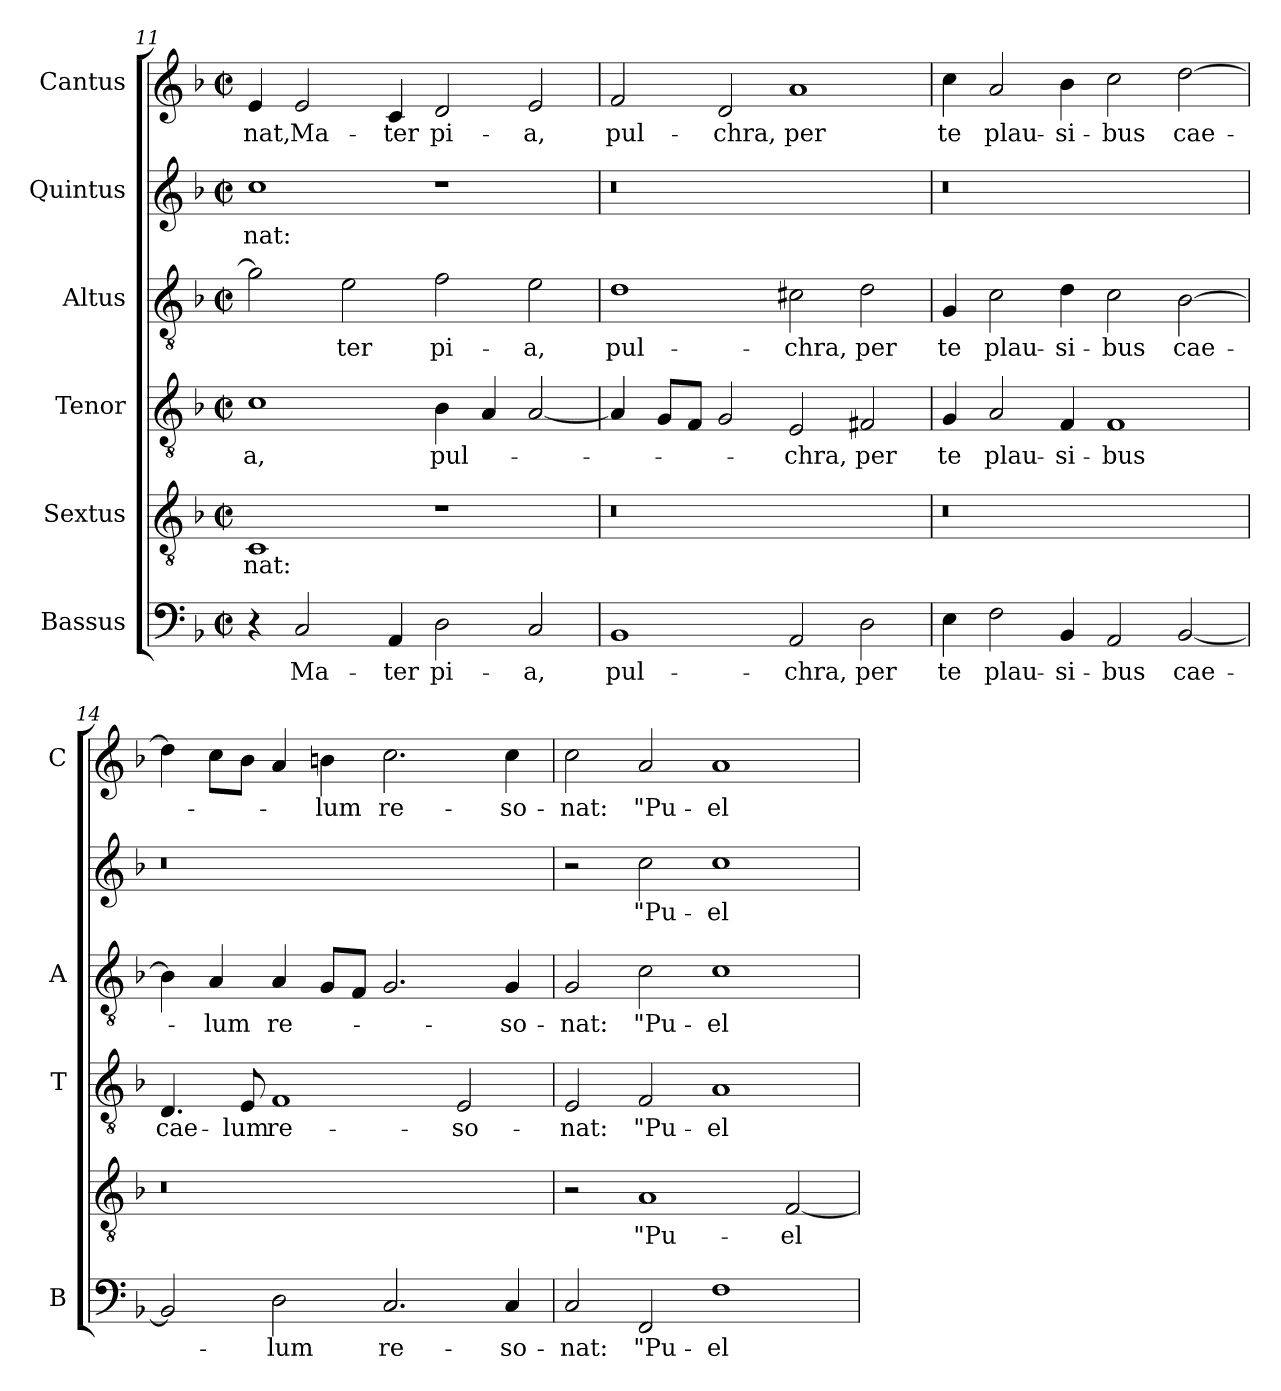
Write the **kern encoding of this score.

**kern	**text	**kern	**text	**kern	**text	**kern	**text	**kern	**text	**kern	**text
*part6	*part6	*part5	*part5	*part4	*part4	*part3	*part3	*part2	*part2	*part1	*part1
*staff6	*staff6	*staff5	*staff5	*staff4	*staff4	*staff3	*staff3	*staff2	*staff2	*staff1	*staff1
*I"Bassus	*	*I"Sextus	*	*I"Tenor	*	*I"Altus	*	*I"Quintus	*	*I"Cantus	*
*I'B	*	*	*	*I'T	*	*I'A	*	*	*	*I'C	*
*clefF4	*	*clefGv2	*	*clefGv2	*	*clefGv2	*	*clefG2	*	*clefG2	*
*k[b-]	*	*k[b-]	*	*k[b-]	*	*k[b-]	*	*k[b-]	*	*k[b-]	*
*F:	*	*F:	*	*F:	*	*F:	*	*F:	*	*F:	*
*M2/2	*	*M2/2	*	*M2/2	*	*M2/2	*	*M2/2	*	*M2/2	*
*met(c|)	*	*met(c|)	*	*met(c|)	*	*met(c|)	*	*met(c|)	*	*met(c|)	*
=11	=11	=11	=11	=11	=11	=11	=11	=11	=11	=11	=11
4r	.	1C	-nat:	1c	-a,	2g\]	.	1cc	-nat:	4e/	-nat,
2C/	Ma-	.	.	.	.	.	.	.	.	2e/	Ma-
.	.	.	.	.	.	2e\	-ter	.	.	.	.
4AA/	-ter	.	.	.	.	.	.	.	.	4c/	-ter
2D\	pi-	1r	.	4B-\	pul-	2f\	pi-	1r	.	2d/	pi-
.	.	.	.	4A/	.	.	.	.	.	.	.
2C/	-a,	.	.	[2A/	.	2e\	-a,	.	.	2e/	-a,
=12	=12	=12	=12	=12	=12	=12	=12	=12	=12	=12	=12
1BB-	pul-	0r	.	4A/]	.	1d	pul-	0r	.	2f/	pul-
.	.	.	.	8G/L	.	.	.	.	.	.	.
.	.	.	.	8F/J	.	.	.	.	.	.	.
.	.	.	.	2G/	.	.	.	.	.	2d/	-chra,
2AA/	-chra,	.	.	2E/	-chra,	2c#X\	-chra,	.	.	1a	per
2D\	per	.	.	2F#X/	per	2d\	per	.	.	.	.
!!LO:PB:g=z
=13	=13	=13	=13	=13	=13	=13	=13	=13	=13	=13	=13
4E\	te	0r	.	4G/	te	4G/	te	0r	.	4cc\	te
2F\	plau-	.	.	2A/	plau-	2c\	plau-	.	.	2a/	plau-
4BB-/	-si-	.	.	4F/	-si-	4d\	-si-	.	.	4b-\	-si-
2AA/	-bus	.	.	1F	-bus	2c\	-bus	.	.	2cc\	-bus
[2BB-/	cae-	.	.	.	.	[2B-\	cae-	.	.	[2dd\	cae-
=14	=14	=14	=14	=14	=14	=14	=14	=14	=14	=14	=14
2BB-/]	.	0r	.	4.D/	cae-	4B-\]	.	0r	.	4dd\]	.
.	.	.	.	.	.	4A/	-lum	.	.	8cc\L	.
.	.	.	.	8E/	-lum	.	.	.	.	8b-\J	.
2D\	-lum	.	.	1F	re-	4A/	re-	.	.	4a/	.
.	.	.	.	.	.	8G/L	.	.	.	4bn\	-lum
.	.	.	.	.	.	8F/J	.	.	.	.	.
2.C/	re-	.	.	.	.	2.G/	.	.	.	2.cc\	re-
.	.	.	.	2E/	-so-	.	.	.	.	.	.
4C/	-so-	.	.	.	.	4G/	-so-	.	.	4cc\	-so-
=15	=15	=15	=15	=15	=15	=15	=15	=15	=15	=15	=15
2C/	-nat:	2r	.	2E/	-nat:	2G/	-nat:	2r	.	2cc\	-nat:
2FF/	"Pu-	1A	"Pu-	2F/	"Pu-	2c\	"Pu-	2cc\	"Pu-	2a/	"Pu-
1F	-el-	.	.	1A	-el-	1c	-el-	1cc	-el-	1a	-el-
.	.	[2F/	-el-	.	.	.	.	.	.	.	.
=	=	=	=	=	=	=	=	=	=	=	=
*-	*-	*-	*-	*-	*-	*-	*-	*-	*-	*-	*-
